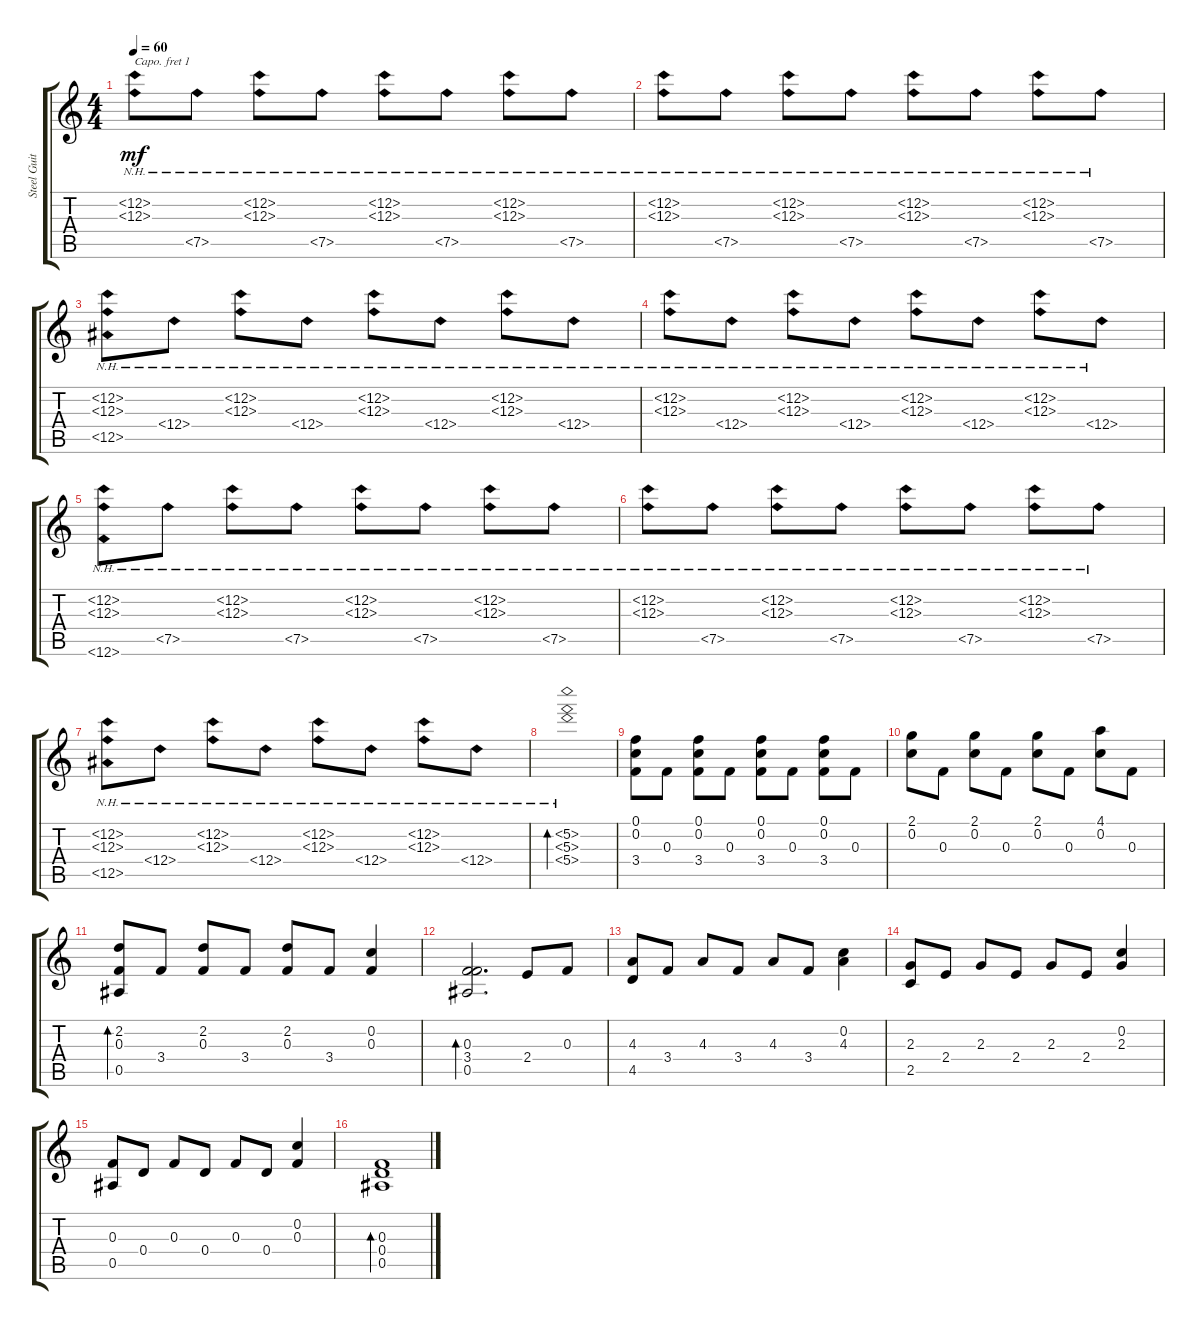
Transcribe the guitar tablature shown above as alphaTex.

\track ("Steel Guitar" "Steel Guit") {instrument acousticguitarsteel}
\staff {score tabs}
\capo 1
\tuning (E4 B3 E3 Db3 A2 E2) {hide}
\ts (4 4)
\tempo 60
\clef g2
\ks c
(12.2{nh} 12.3{nh}).8{dy mf instrument acousticguitarsteel} 7.5{nh}.8 (12.2{nh} 12.3{nh}).8 7.5{nh}.8 (12.2{nh} 12.3{nh}).8 7.5{nh}.8 (12.2{nh} 12.3{nh}).8 7.5{nh}.8 |
(12.2{nh} 12.3{nh}).8 7.5{nh}.8 (12.2{nh} 12.3{nh}).8 7.5{nh}.8 (12.2{nh} 12.3{nh}).8 7.5{nh}.8 (12.2{nh} 12.3{nh}).8 7.5{nh}.8 |
(12.2{nh} 12.3{nh} 12.5{nh}).8 12.4{nh}.8 (12.2{nh} 12.3{nh}).8 12.4{nh}.8 (12.2{nh} 12.3{nh}).8 12.4{nh}.8 (12.2{nh} 12.3{nh}).8 12.4{nh}.8 |
(12.2{nh} 12.3{nh}).8 12.4{nh}.8 (12.2{nh} 12.3{nh}).8 12.4{nh}.8 (12.2{nh} 12.3{nh}).8 12.4{nh}.8 (12.2{nh} 12.3{nh}).8 12.4{nh}.8 |
(12.2{nh} 12.3{nh} 12.6{nh}).8 7.5{nh}.8 (12.2{nh} 12.3{nh}).8 7.5{nh}.8 (12.2{nh} 12.3{nh}).8 7.5{nh}.8 (12.2{nh} 12.3{nh}).8 7.5{nh}.8 |
(12.2{nh} 12.3{nh}).8 7.5{nh}.8 (12.2{nh} 12.3{nh}).8 7.5{nh}.8 (12.2{nh} 12.3{nh}).8 7.5{nh}.8 (12.2{nh} 12.3{nh}).8 7.5{nh}.8 |
(12.2{nh} 12.3{nh} 12.5{nh}).8 12.4{nh}.8 (12.2{nh} 12.3{nh}).8 12.4{nh}.8 (12.2{nh} 12.3{nh}).8 12.4{nh}.8 (12.2{nh} 12.3{nh}).8 12.4{nh}.8 |
(5.2{nh} 5.3{nh} 5.4{nh}).1{bd 60} |
(0.1 0.2 3.4).8 0.3.8 (0.1 0.2 3.4).8 0.3.8 (0.1 0.2 3.4).8 0.3.8 (0.1 0.2 3.4).8 0.3.8 |
(2.1 0.2).8 0.3.8 (2.1 0.2).8 0.3.8 (2.1 0.2).8 0.3.8 (4.1 0.2).8 0.3.8 |
(2.2 0.3 0.5).8{bd 60} 3.4.8 (2.2 0.3).8 3.4.8 (2.2 0.3).8 3.4.8 (0.2 0.3).4 |
(0.3 3.4 0.5).2{d bd 60} 2.4.8 0.3.8 |
(4.3 4.5).8 3.4.8 4.3.8 3.4.8 4.3.8 3.4.8 (0.2 4.3).4 |
(2.3 2.5).8 2.4.8 2.3.8 2.4.8 2.3.8 2.4.8 (0.2 2.3).4 |
(0.3 0.5).8 0.4.8 0.3.8 0.4.8 0.3.8 0.4.8 (0.2 0.3).4 |
(0.3 0.4 0.5).1{bd 60}
